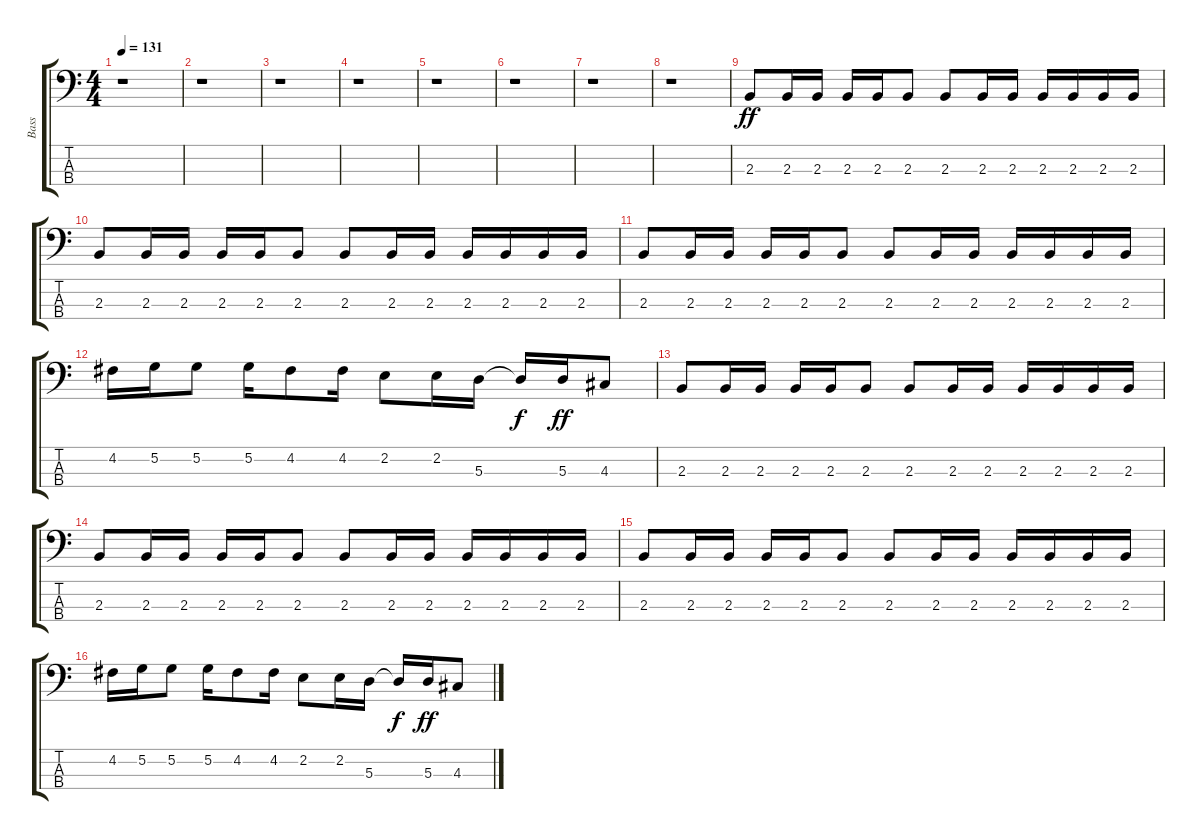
\track ("Bass" "Bass") {instrument electricbassfinger}
\staff {score tabs}
\tuning (G2 D2 A1 E1) {hide}
\ts (4 4)
\tempo 131
\clef f4
\ks c
r.1{dy ff instrument electricbassfinger} |
r.1 |
r.1 |
r.1 |
r.1 |
r.1 |
r.1 |
r.1 |
2.3.8 2.3.16 2.3.16 2.3.16 2.3.16 2.3.8 2.3.8 2.3.16 2.3.16 2.3.16 2.3.16 2.3.16 2.3.16 |
2.3.8 2.3.16 2.3.16 2.3.16 2.3.16 2.3.8 2.3.8 2.3.16 2.3.16 2.3.16 2.3.16 2.3.16 2.3.16 |
2.3.8 2.3.16 2.3.16 2.3.16 2.3.16 2.3.8 2.3.8 2.3.16 2.3.16 2.3.16 2.3.16 2.3.16 2.3.16 |
4.2.16 5.2.16 5.2.8 5.2.16 4.2.8 4.2.16 2.2.8 2.2.16 5.3.16 5.3{t}.16{dy f} 5.3.16{dy ff} 4.3.8 |
2.3.8 2.3.16 2.3.16 2.3.16 2.3.16 2.3.8 2.3.8 2.3.16 2.3.16 2.3.16 2.3.16 2.3.16 2.3.16 |
2.3.8 2.3.16 2.3.16 2.3.16 2.3.16 2.3.8 2.3.8 2.3.16 2.3.16 2.3.16 2.3.16 2.3.16 2.3.16 |
2.3.8 2.3.16 2.3.16 2.3.16 2.3.16 2.3.8 2.3.8 2.3.16 2.3.16 2.3.16 2.3.16 2.3.16 2.3.16 |
4.2.16 5.2.16 5.2.8 5.2.16 4.2.8 4.2.16 2.2.8 2.2.16 5.3.16 5.3{t}.16{dy f} 5.3.16{dy ff} 4.3.8
